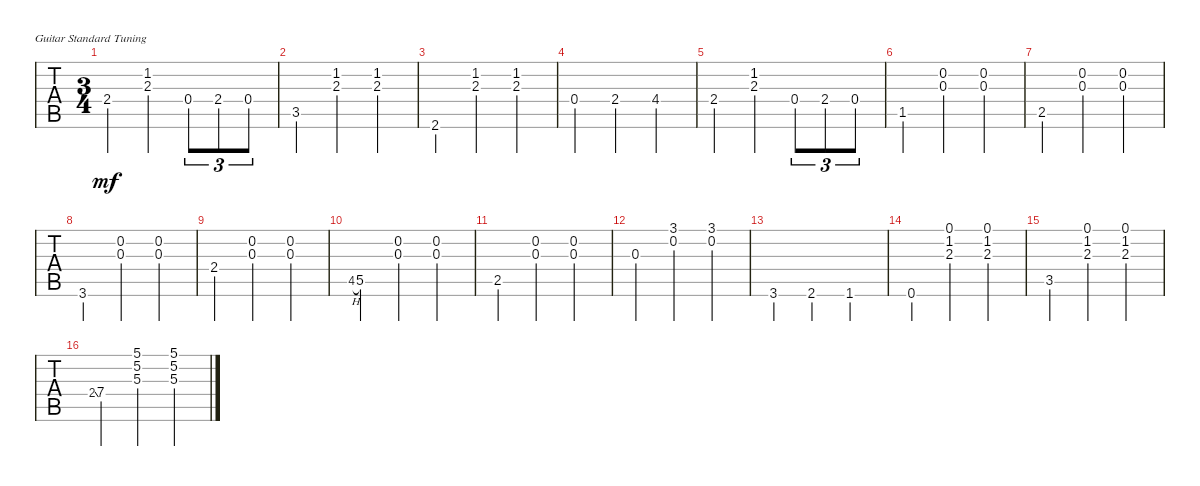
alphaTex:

\bracketExtendMode groupsimilarinstruments
\singleTrackTrackNamePolicy hidden
\multiTrackTrackNamePolicy hidden
\firstSystemTrackNameOrientation horizontal
\otherSystemsTrackNameOrientation horizontal
\track ("Guitar Standard" "Guitar Sta") {instrument acousticguitarnylon}
\staff {tabs}
\tuning (E4 B3 G3 D3 A2 E2)
\ts (3 4)
\tempo (90 hide)
\clef g2
\ks g
2.4.4{dy mf} (1.2 2.3).4 0.4.8{tu (3 2)} 2.4.8{tu (3 2)} 0.4.8{tu (3 2)} |
3.5.4 (1.2 2.3).4 (1.2 2.3).4 |
2.6.4 (1.2 2.3).4 (1.2 2.3).4 |
0.4.4 2.4.4 4.4.4 |
2.4.4 (1.2 2.3).4 0.4.8{tu (3 2)} 2.4.8{tu (3 2)} 0.4.8{tu (3 2)} |
1.5.4 (0.3 0.2).4 (0.3 0.2).4 |
2.5.4 (0.3 0.2).4 (0.2 0.3).4 |
3.6.4 (0.3 0.2).4 (0.2 0.3).4 |
2.4.4 (0.3 0.2).4 (0.3 0.2).4 |
4.5{h}.8{gr} 5.5.4 (0.3 0.2).4 (0.2 0.3).4 |
2.5.4 (0.3 0.2).4 (0.2 0.3).4 |
0.3.4 (0.2 3.1).4 (3.1 0.2).4 |
3.6.4 2.6.4 1.6.4 |
0.6.4 (2.3 1.2 0.1).4 (2.3 1.2 0.1).4 |
3.5.4 (2.3 1.2 0.1).4 (0.1 1.2 2.3).4 |
2.4{ss}.8{gr} 7.4.4 (5.1 5.3 5.2).4 (5.1 5.2 5.3).4
